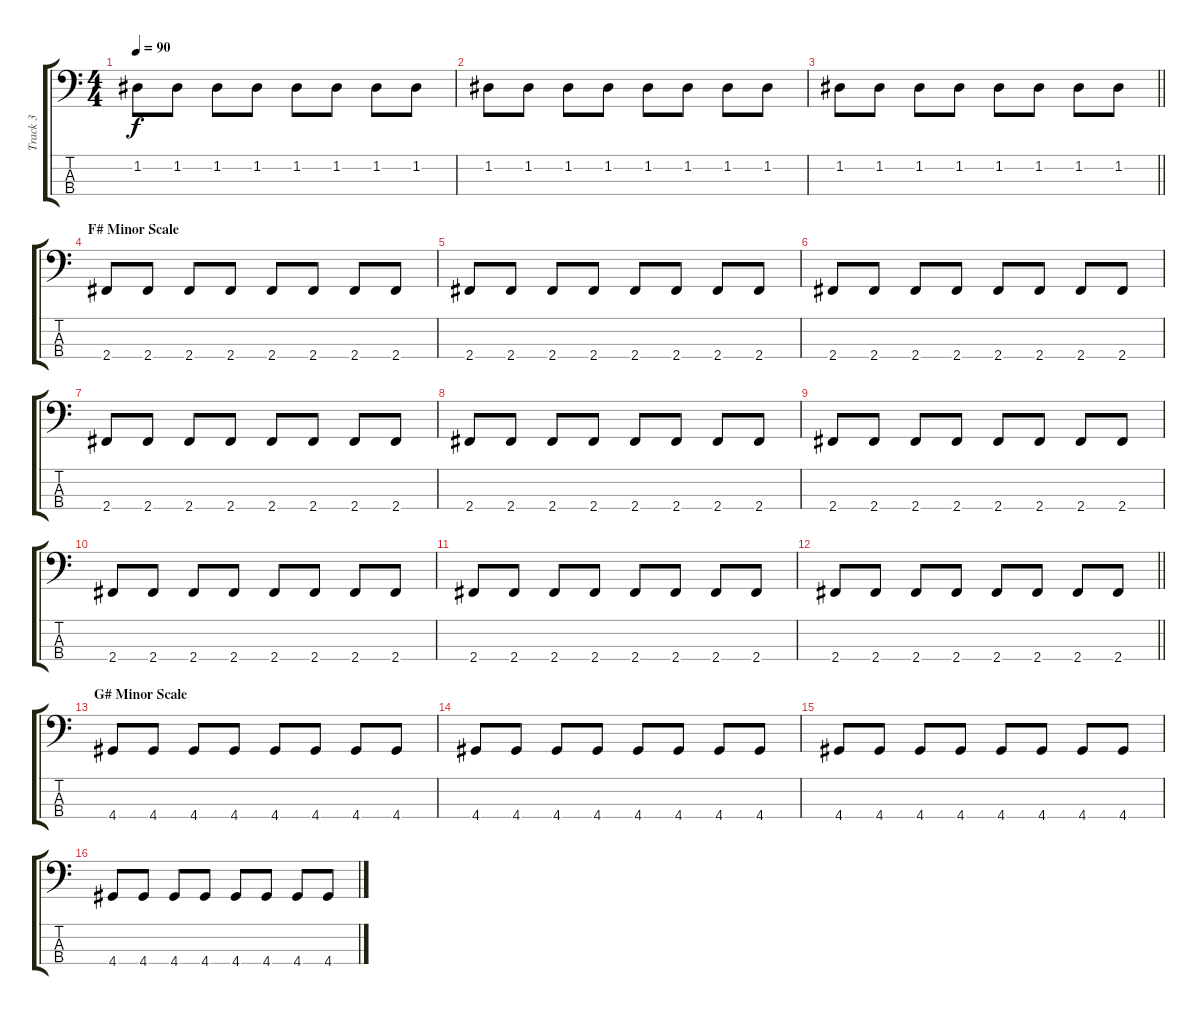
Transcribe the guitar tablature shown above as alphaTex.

\track ("Track 3" "Track 3") {instrument electricbassfinger}
\staff {score tabs}
\tuning (G2 D2 A1 E1) {hide}
\ts (4 4)
\tempo 90
\clef f4
\ks c
1.2.8{dy f} 1.2.8 1.2.8 1.2.8 1.2.8 1.2.8 1.2.8 1.2.8 |
1.2.8 1.2.8 1.2.8 1.2.8 1.2.8 1.2.8 1.2.8 1.2.8 |
\barLineRight lightlight
1.2.8 1.2.8 1.2.8 1.2.8 1.2.8 1.2.8 1.2.8 1.2.8 |
\section ("" "F# Minor Scale")
2.4.8 2.4.8 2.4.8 2.4.8 2.4.8 2.4.8 2.4.8 2.4.8 |
2.4.8 2.4.8 2.4.8 2.4.8 2.4.8 2.4.8 2.4.8 2.4.8 |
2.4.8 2.4.8 2.4.8 2.4.8 2.4.8 2.4.8 2.4.8 2.4.8 |
2.4.8 2.4.8 2.4.8 2.4.8 2.4.8 2.4.8 2.4.8 2.4.8 |
2.4.8 2.4.8 2.4.8 2.4.8 2.4.8 2.4.8 2.4.8 2.4.8 |
2.4.8 2.4.8 2.4.8 2.4.8 2.4.8 2.4.8 2.4.8 2.4.8 |
2.4.8 2.4.8 2.4.8 2.4.8 2.4.8 2.4.8 2.4.8 2.4.8 |
2.4.8 2.4.8 2.4.8 2.4.8 2.4.8 2.4.8 2.4.8 2.4.8 |
\barLineRight lightlight
2.4.8 2.4.8 2.4.8 2.4.8 2.4.8 2.4.8 2.4.8 2.4.8 |
\section ("" "G# Minor Scale")
4.4.8 4.4.8 4.4.8 4.4.8 4.4.8 4.4.8 4.4.8 4.4.8 |
4.4.8 4.4.8 4.4.8 4.4.8 4.4.8 4.4.8 4.4.8 4.4.8 |
4.4.8 4.4.8 4.4.8 4.4.8 4.4.8 4.4.8 4.4.8 4.4.8 |
4.4.8 4.4.8 4.4.8 4.4.8 4.4.8 4.4.8 4.4.8 4.4.8
